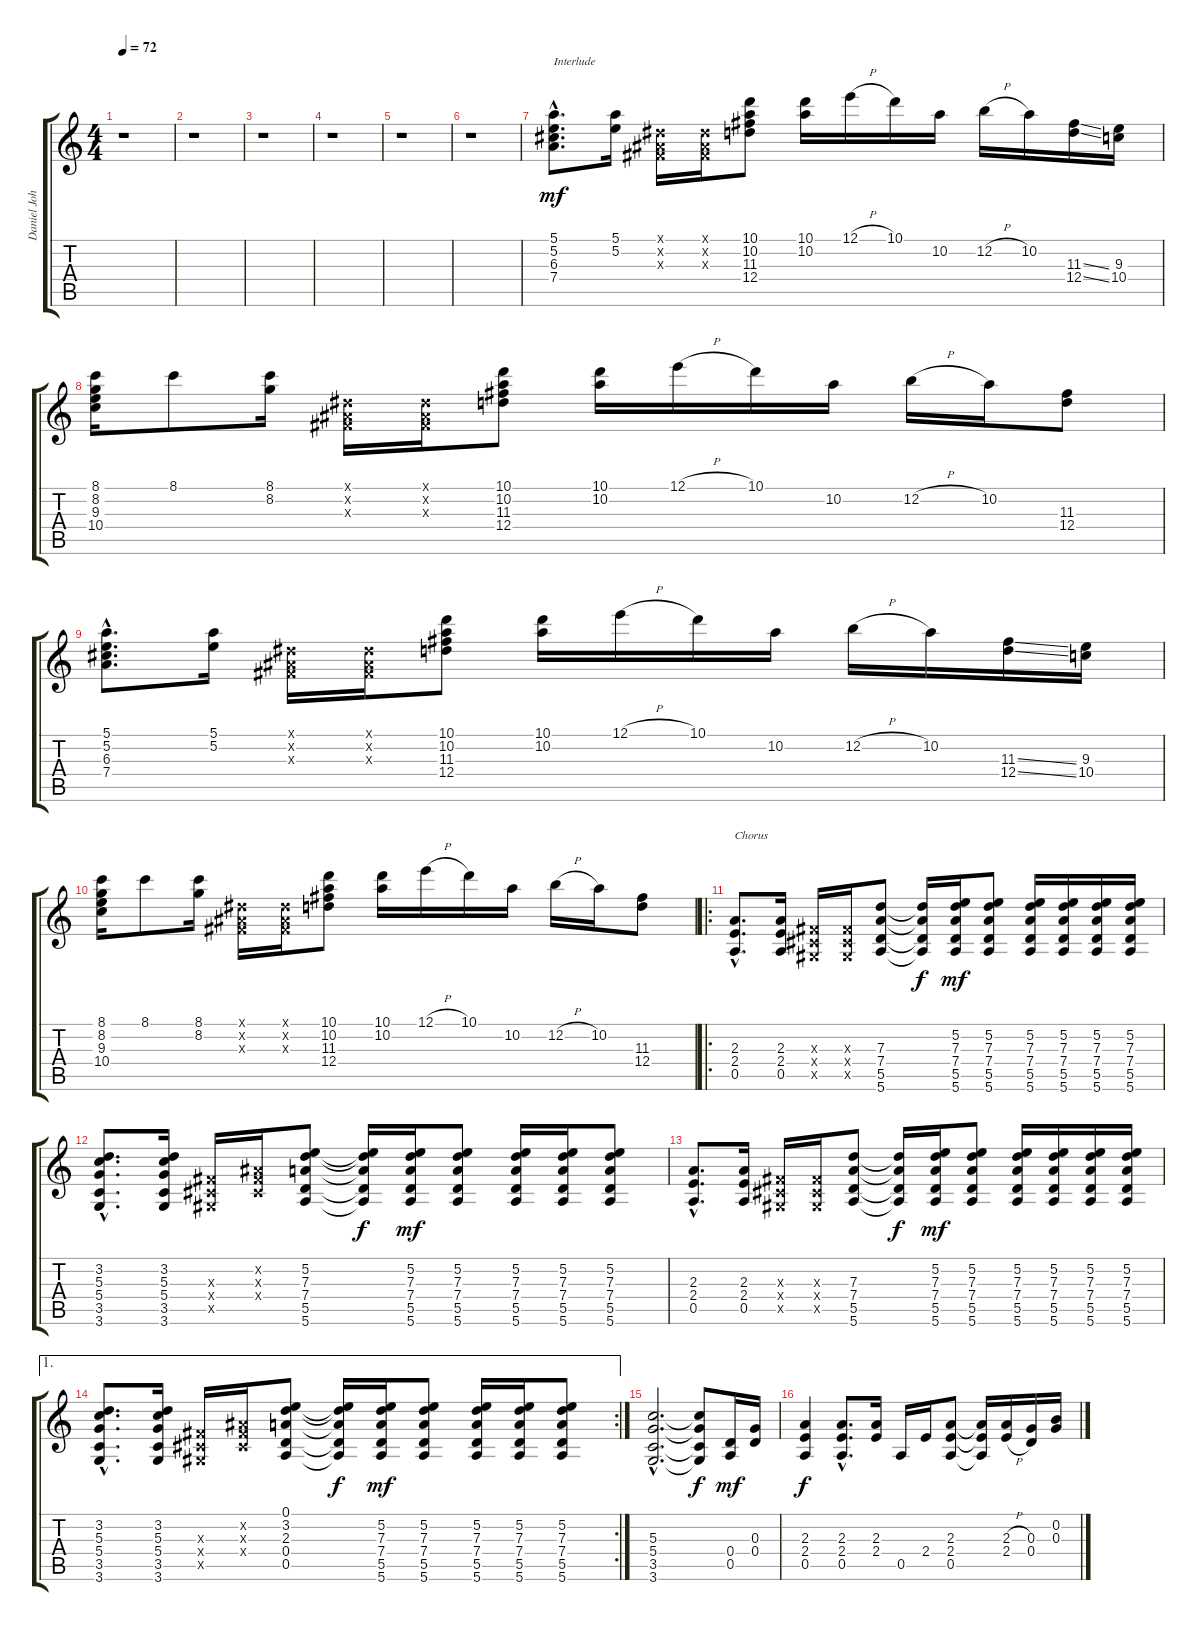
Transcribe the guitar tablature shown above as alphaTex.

\track ("Daniel Johns( Gtr5 clean)" "Daniel Joh") {instrument acousticguitarsteel}
\staff {score tabs}
\tuning (E4 B3 G3 D3 A2 E2) {hide}
\ts (4 4)
\tempo 72
\clef g2
\ks c
r.1{dy mf} |
r.1 |
r.1 |
r.1 |
r.1 |
r.1 |
(5.1{hac} 5.2{hac} 6.3{hac} 7.4{hac}).8{d txt "Interlude"} (5.1 5.2).16 (-1.1{x} -1.2{x} -1.3{x}).16 (-1.1{x} -1.2{x} -1.3{x}).16 (10.1 10.2 11.3 12.4).8 (10.1 10.2).16 12.1{h}.16 10.1.16 10.2.16 12.2{h}.16 10.2.16 (11.3{ss} 12.4{ss}).16 (9.3 10.4).16 |
(8.1 8.2 9.3 10.4).16 8.1.8 (8.1 8.2).16 (-1.1{x} -1.2{x} -1.3{x}).16 (-1.1{x} -1.2{x} -1.3{x}).16 (10.1 10.2 11.3 12.4).8 (10.1 10.2).16 12.1{h}.16 10.1.16 10.2.16 12.2{h}.16 10.2.16 (11.3 12.4).8 |
(5.1{hac} 5.2{hac} 6.3{hac} 7.4{hac}).8{d} (5.1 5.2).16 (-1.1{x} -1.2{x} -1.3{x}).16 (-1.1{x} -1.2{x} -1.3{x}).16 (10.1 10.2 11.3 12.4).8 (10.1 10.2).16 12.1{h}.16 10.1.16 10.2.16 12.2{h}.16 10.2.16 (11.3{ss} 12.4{ss}).16 (9.3 10.4).16 |
(8.1 8.2 9.3 10.4).16 8.1.8 (8.1 8.2).16 (-1.1{x} -1.2{x} -1.3{x}).16 (-1.1{x} -1.2{x} -1.3{x}).16 (10.1 10.2 11.3 12.4).8 (10.1 10.2).16 12.1{h}.16 10.1.16 10.2.16 12.2{h}.16 10.2.16 (11.3 12.4).8 |
\ro
(2.3{hac} 2.4{hac} 0.5{hac}).8{d txt "Chorus" volume 14 instrument distortionguitar} (2.3 2.4 0.5).16 (-1.3{x} -1.4{x} -1.5{x}).16 (-1.3{x} -1.4{x} -1.5{x}).16 (7.3 7.4 5.5 5.6).8 (7.3{t} 7.4{t} 5.5{t} 5.6{t}).16{dy f} (5.2 7.3 7.4 5.5 5.6).16{dy mf} (5.2 7.3 7.4 5.5 5.6).8 (5.2 7.3 7.4 5.5 5.6).16 (5.2 7.3 7.4 5.5 5.6).16 (5.2 7.3 7.4 5.5 5.6).16 (5.2 7.3 7.4 5.5 5.6).16 |
(3.2{hac} 5.3{hac} 5.4{hac} 3.5{hac} 3.6{hac}).8{d} (3.2 5.3 5.4 3.5 3.6).16 (-1.3{x} -1.4{x} -1.5{x}).16 (-1.2{x} -1.3{x} -1.4{x}).16 (5.2 7.3 7.4 5.5 5.6).8 (5.2{t} 7.3{t} 7.4{t} 5.5{t} 5.6{t}).16{dy f} (5.2 7.3 7.4 5.5 5.6).16{dy mf} (5.2 7.3 7.4 5.5 5.6).8 (5.2 7.3 7.4 5.5 5.6).16 (5.2 7.3 7.4 5.5 5.6).16 (5.2 7.3 7.4 5.5 5.6).8 |
(2.3{hac} 2.4{hac} 0.5{hac}).8{d} (2.3 2.4 0.5).16 (-1.3{x} -1.4{x} -1.5{x}).16 (-1.3{x} -1.4{x} -1.5{x}).16 (7.3 7.4 5.5 5.6).8 (7.3{t} 7.4{t} 5.5{t} 5.6{t}).16{dy f} (5.2 7.3 7.4 5.5 5.6).16{dy mf} (5.2 7.3 7.4 5.5 5.6).8 (5.2 7.3 7.4 5.5 5.6).16 (5.2 7.3 7.4 5.5 5.6).16 (5.2 7.3 7.4 5.5 5.6).16 (5.2 7.3 7.4 5.5 5.6).16 |
\ae 1
\rc 2
(3.2{hac} 5.3{hac} 5.4{hac} 3.5{hac} 3.6{hac}).8{d} (3.2 5.3 5.4 3.5 3.6).16 (-1.3{x} -1.4{x} -1.5{x}).16 (-1.2{x} -1.3{x} -1.4{x}).16 (0.1 3.2 2.3 0.4 0.5).8 (0.1{t} 3.2{t} 2.3{t} 0.4{t} 0.5{t}).16{dy f} (5.2 7.3 7.4 5.5 5.6).16{dy mf} (5.2 7.3 7.4 5.5 5.6).8 (5.2 7.3 7.4 5.5 5.6).16 (5.2 7.3 7.4 5.5 5.6).16 (5.2 7.3 7.4 5.5 5.6).8 |
(5.3{hac} 5.4{hac} 3.5{hac} 3.6{hac}).2{d} (5.3{t} 5.4{t} 3.5{t} 3.6{t}).8{dy f} (0.4 0.5).16{dy mf} (0.3 0.4).16 |
(2.3 2.4 0.5).4{dy f volume 16 instrument acousticguitarsteel} (2.3{hac} 2.4{hac} 0.5{hac}).8{d} (2.3 2.4).16 0.5.16 2.4.16 (2.3 2.4 0.5).8 (2.3{t} 2.4{t} 0.5{t}).16 (2.3{h} 2.4{h}).16 (0.3 0.4).16 (0.2 0.3).16
